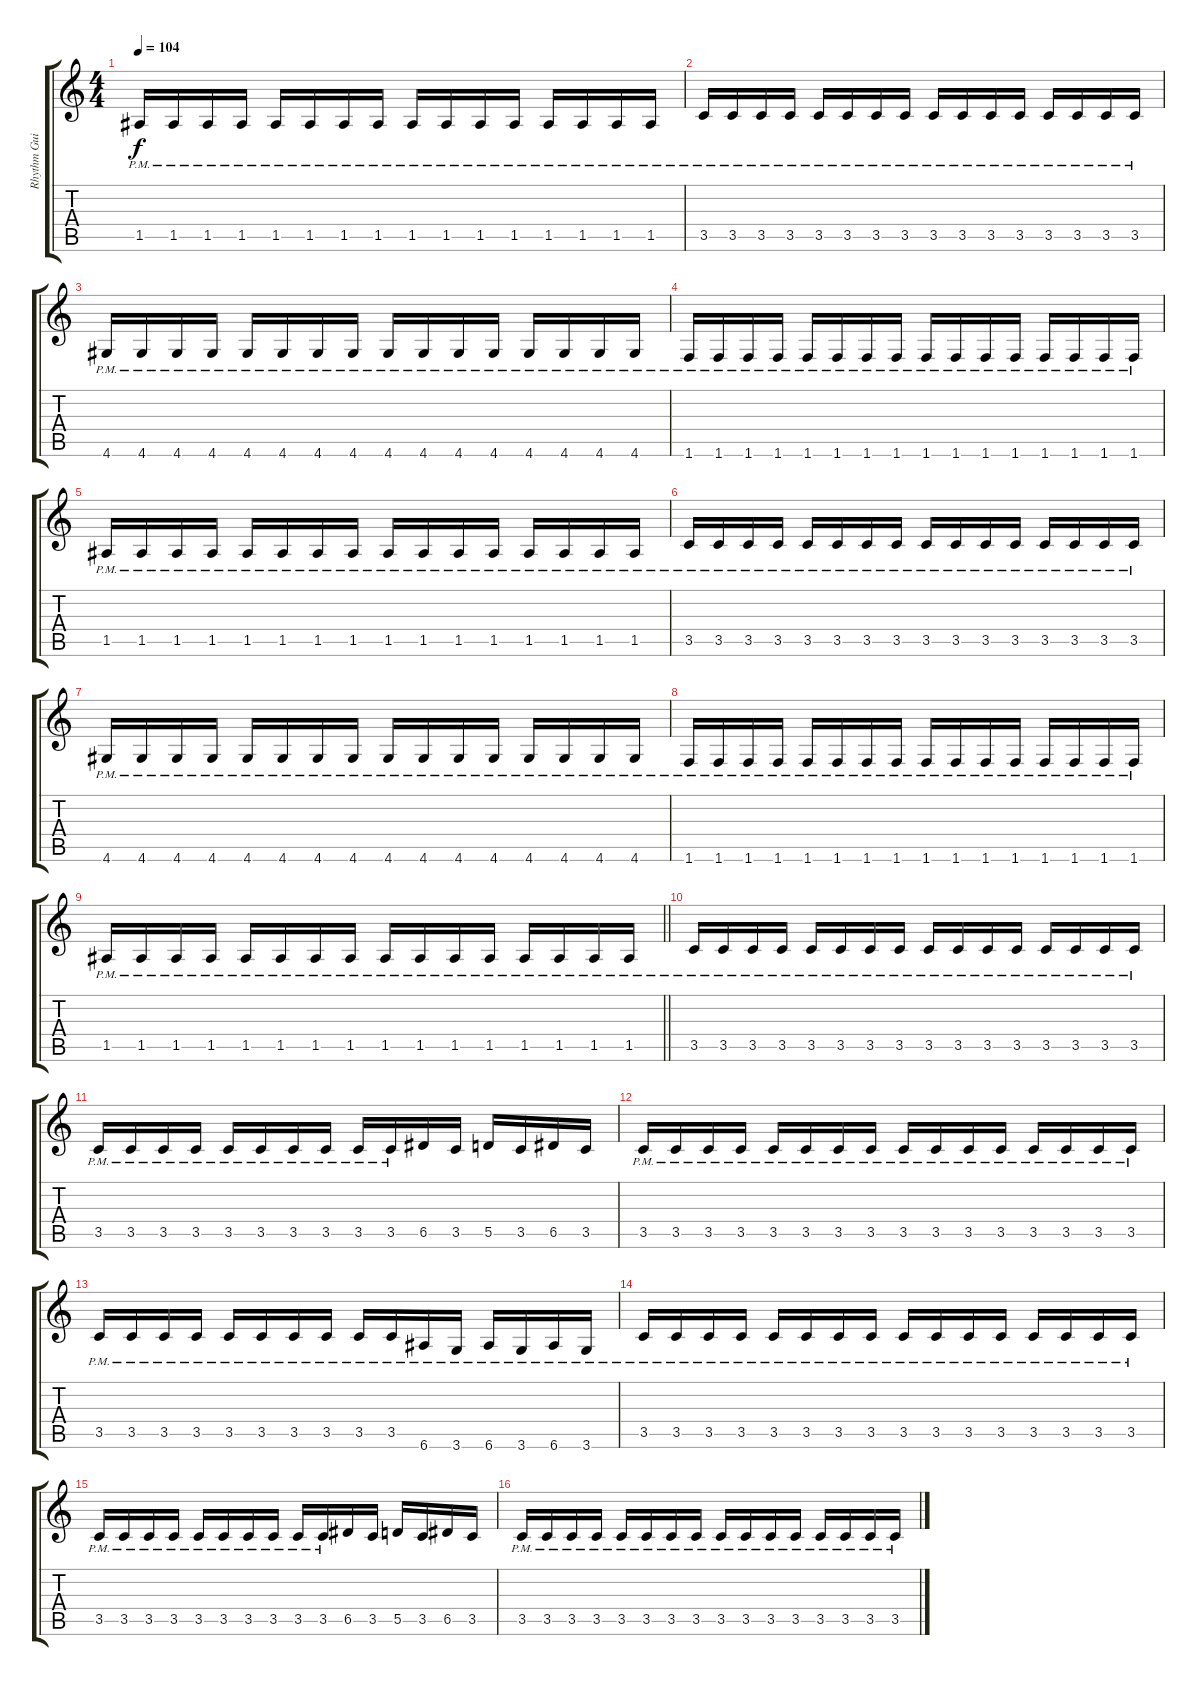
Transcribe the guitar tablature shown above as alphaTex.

\track ("Rhythm Guitar" "Rhythm Gui") {instrument overdrivenguitar}
\staff {score tabs}
\tuning (E4 B3 G3 D3 A2 E2) {hide}
\ts (4 4)
\tempo 104
\clef g2
\ks c
1.5{pm}.16{dy f} 1.5{pm}.16 1.5{pm}.16 1.5{pm}.16 1.5{pm}.16 1.5{pm}.16 1.5{pm}.16 1.5{pm}.16 1.5{pm}.16 1.5{pm}.16 1.5{pm}.16 1.5{pm}.16 1.5{pm}.16 1.5{pm}.16 1.5{pm}.16 1.5{pm}.16 |
3.5{pm}.16 3.5{pm}.16 3.5{pm}.16 3.5{pm}.16 3.5{pm}.16 3.5{pm}.16 3.5{pm}.16 3.5{pm}.16 3.5{pm}.16 3.5{pm}.16 3.5{pm}.16 3.5{pm}.16 3.5{pm}.16 3.5{pm}.16 3.5{pm}.16 3.5{pm}.16 |
4.6{pm}.16 4.6{pm}.16 4.6{pm}.16 4.6{pm}.16 4.6{pm}.16 4.6{pm}.16 4.6{pm}.16 4.6{pm}.16 4.6{pm}.16 4.6{pm}.16 4.6{pm}.16 4.6{pm}.16 4.6{pm}.16 4.6{pm}.16 4.6{pm}.16 4.6{pm}.16 |
1.6{pm}.16 1.6{pm}.16 1.6{pm}.16 1.6{pm}.16 1.6{pm}.16 1.6{pm}.16 1.6{pm}.16 1.6{pm}.16 1.6{pm}.16 1.6{pm}.16 1.6{pm}.16 1.6{pm}.16 1.6{pm}.16 1.6{pm}.16 1.6{pm}.16 1.6{pm}.16 |
1.5{pm}.16 1.5{pm}.16 1.5{pm}.16 1.5{pm}.16 1.5{pm}.16 1.5{pm}.16 1.5{pm}.16 1.5{pm}.16 1.5{pm}.16 1.5{pm}.16 1.5{pm}.16 1.5{pm}.16 1.5{pm}.16 1.5{pm}.16 1.5{pm}.16 1.5{pm}.16 |
3.5{pm}.16 3.5{pm}.16 3.5{pm}.16 3.5{pm}.16 3.5{pm}.16 3.5{pm}.16 3.5{pm}.16 3.5{pm}.16 3.5{pm}.16 3.5{pm}.16 3.5{pm}.16 3.5{pm}.16 3.5{pm}.16 3.5{pm}.16 3.5{pm}.16 3.5{pm}.16 |
4.6{pm}.16 4.6{pm}.16 4.6{pm}.16 4.6{pm}.16 4.6{pm}.16 4.6{pm}.16 4.6{pm}.16 4.6{pm}.16 4.6{pm}.16 4.6{pm}.16 4.6{pm}.16 4.6{pm}.16 4.6{pm}.16 4.6{pm}.16 4.6{pm}.16 4.6{pm}.16 |
1.6{pm}.16 1.6{pm}.16 1.6{pm}.16 1.6{pm}.16 1.6{pm}.16 1.6{pm}.16 1.6{pm}.16 1.6{pm}.16 1.6{pm}.16 1.6{pm}.16 1.6{pm}.16 1.6{pm}.16 1.6{pm}.16 1.6{pm}.16 1.6{pm}.16 1.6{pm}.16 |
\barLineRight lightlight
1.5{pm}.16 1.5{pm}.16 1.5{pm}.16 1.5{pm}.16 1.5{pm}.16 1.5{pm}.16 1.5{pm}.16 1.5{pm}.16 1.5{pm}.16 1.5{pm}.16 1.5{pm}.16 1.5{pm}.16 1.5{pm}.16 1.5{pm}.16 1.5{pm}.16 1.5{pm}.16 |
3.5{pm}.16 3.5{pm}.16 3.5{pm}.16 3.5{pm}.16 3.5{pm}.16 3.5{pm}.16 3.5{pm}.16 3.5{pm}.16 3.5{pm}.16 3.5{pm}.16 3.5{pm}.16 3.5{pm}.16 3.5{pm}.16 3.5{pm}.16 3.5{pm}.16 3.5{pm}.16 |
3.5{pm}.16 3.5{pm}.16 3.5{pm}.16 3.5{pm}.16 3.5{pm}.16 3.5{pm}.16 3.5{pm}.16 3.5{pm}.16 3.5{pm}.16 3.5{pm}.16 6.5.16 3.5.16 5.5.16 3.5.16 6.5.16 3.5.16 |
3.5{pm}.16 3.5{pm}.16 3.5{pm}.16 3.5{pm}.16 3.5{pm}.16 3.5{pm}.16 3.5{pm}.16 3.5{pm}.16 3.5{pm}.16 3.5{pm}.16 3.5{pm}.16 3.5{pm}.16 3.5{pm}.16 3.5{pm}.16 3.5{pm}.16 3.5{pm}.16 |
3.5{pm}.16 3.5{pm}.16 3.5{pm}.16 3.5{pm}.16 3.5{pm}.16 3.5{pm}.16 3.5{pm}.16 3.5{pm}.16 3.5{pm}.16 3.5{pm}.16 6.6{pm}.16 3.6{pm}.16 6.6{pm}.16 3.6{pm}.16 6.6{pm}.16 3.6{pm}.16 |
3.5{pm}.16 3.5{pm}.16 3.5{pm}.16 3.5{pm}.16 3.5{pm}.16 3.5{pm}.16 3.5{pm}.16 3.5{pm}.16 3.5{pm}.16 3.5{pm}.16 3.5{pm}.16 3.5{pm}.16 3.5{pm}.16 3.5{pm}.16 3.5{pm}.16 3.5{pm}.16 |
3.5{pm}.16 3.5{pm}.16 3.5{pm}.16 3.5{pm}.16 3.5{pm}.16 3.5{pm}.16 3.5{pm}.16 3.5{pm}.16 3.5{pm}.16 3.5{pm}.16 6.5.16 3.5.16 5.5.16 3.5.16 6.5.16 3.5.16 |
3.5{pm}.16 3.5{pm}.16 3.5{pm}.16 3.5{pm}.16 3.5{pm}.16 3.5{pm}.16 3.5{pm}.16 3.5{pm}.16 3.5{pm}.16 3.5{pm}.16 3.5{pm}.16 3.5{pm}.16 3.5{pm}.16 3.5{pm}.16 3.5{pm}.16 3.5{pm}.16
